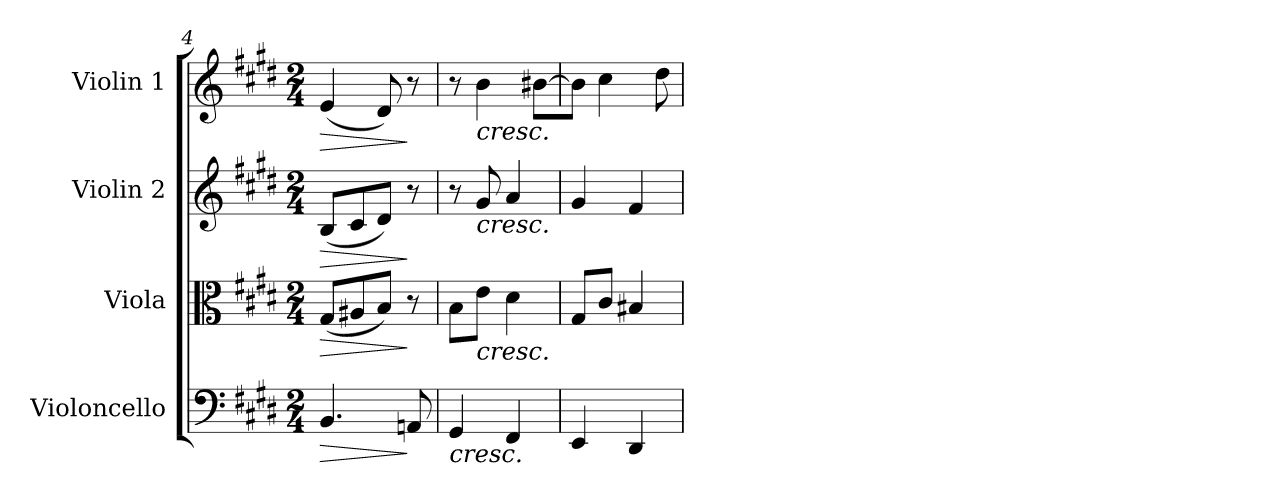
**kern	**dynam	**kern	**dynam	**kern	**dynam	**kern	**dynam
*part4	*part4	*part3	*part3	*part2	*part2	*part1	*part1
*staff4	*staff4	*staff3	*staff3	*staff2	*staff2	*staff1	*staff1
*I"Violoncello	*	*I"Viola	*	*I"Violin 2	*	*I"Violin 1	*
*I'Vc	*	*I'Vla	*	*I'Vln	*	*I'Vln	*
*clefF4	*	*clefC3	*	*clefG2	*	*clefG2	*
*k[f#c#g#d#]	*	*k[f#c#g#d#]	*	*k[f#c#g#d#]	*	*k[f#c#g#d#]	*
*M2/4	*	*M2/4	*	*M2/4	*	*M2/4	*
=4	=4	=4	=4	=4	=4	=4	=4
!	!LO:HP:b	!	!LO:HP:b	!	!LO:HP:b	!	!LO:HP:b
4.BB/	>	(8G#/L	>	(8B/L	>	(4e/	>
.	.	8A#X/	.	8c#/	.	.	.
.	.	8B/J)	.	8d#/J)	.	8d#/)	.
8AAn/	]	8r	]	8r	]	8r	]
=5	=5	=5	=5	=5	=5	=5	=5
!LO:TX:b:i:t=cresc.	!	!	!	!	!	!	!
4GG#/	.	8B\L	.	8r	.	8r	.
!	!	!	!	!	!	!LO:TX:b:i:t=cresc.	!
!	!	!	!	!LO:TX:b:i:t=cresc.	!	!	!
!	!	!LO:TX:b:i:t=cresc.	!	!	!	!	!
.	.	8e\J	.	8g#/	.	4b\	.
4FF#/	.	4d#\	.	4a/	.	.	.
.	.	.	.	.	.	[8b#X\L	.
=6	=6	=6	=6	=6	=6	=6	=6
4EE/	.	8G#/L	.	4g#/	.	8b#\J]	.
.	.	8c#/J	.	.	.	4cc#\	.
4DD#/	.	4B#X/	.	4f#/	.	.	.
.	.	.	.	.	.	8dd#\	.
=	=	=	=	=	=	=	=
*-	*-	*-	*-	*-	*-	*-	*-
